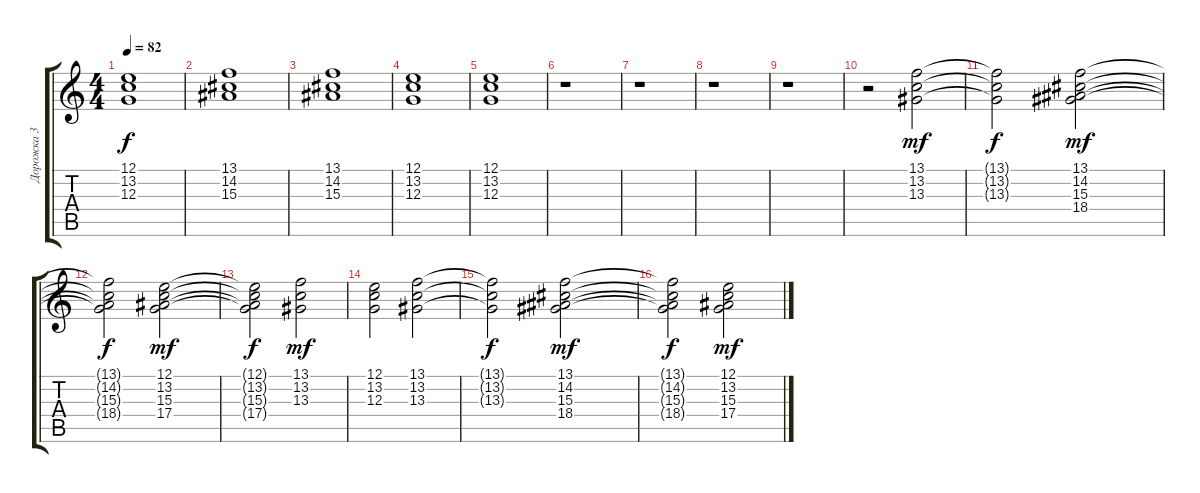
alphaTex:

\track ("Дорожка 3" "Дорожка 3") {instrument stringensemble1}
\staff {score tabs}
\tuning (E4 B3 G3 D3 A2 E2) {hide}
\ts (4 4)
\tempo 82
\clef g2
\ks c
(12.1 13.2 12.3).1{dy f} |
(13.1 14.2 15.3).1 |
(13.1 14.2 15.3).1 |
(12.1 13.2 12.3).1 |
(12.1 13.2 12.3).1 |
r.1 |
r.1 |
r.1 |
r.1 |
r.2 (13.1 13.2 13.3).2{dy mf} |
(13.1{t} 13.2{t} 13.3{t}).2{dy f} (13.1 14.2 15.3 18.4).2{dy mf} |
(13.1{t} 14.2{t} 15.3{t} 18.4{t}).2{dy f} (12.1 13.2 15.3 17.4).2{dy mf} |
(12.1{t} 13.2{t} 15.3{t} 17.4{t}).2{dy f} (13.1 13.2 13.3).2{dy mf} |
(12.1 13.2 12.3).2 (13.1 13.2 13.3).2 |
(13.1{t} 13.2{t} 13.3{t}).2{dy f} (13.1 14.2 15.3 18.4).2{dy mf} |
(13.1{t} 14.2{t} 15.3{t} 18.4{t}).2{dy f} (12.1 13.2 15.3 17.4).2{dy mf}
